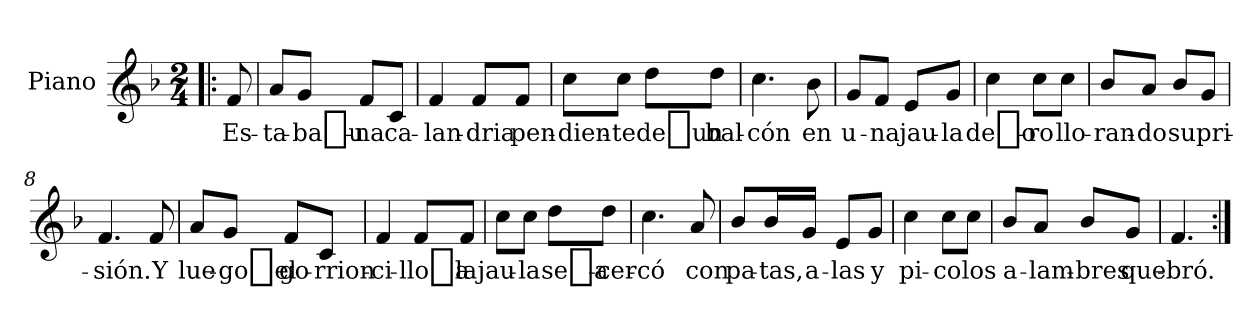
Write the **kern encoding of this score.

**kern	**text
*part1	*part1
*staff1	*staff1
*I"Piano	*
*I'Pno	*
*clefG2	*
*k[b-]	*
*F:	*
*M2/4	*
=!|:	=!|:
8f/	Es-
*MM112	*
=1	=1
8a/L	-ta-
8g/J	-ba_u-
8f/L	-na
8c/J	ca-
=2	=2
4f/	-lan-
8f/L	-dria
8f/J	pen-
=3	=3
8cc\L	-dien-
8cc\J	-te
8dd\L	de_un
8dd\J	bal-
=4	=4
4.cc\	-cón
8b-\	en
=5	=5
8g/L	u-
8f/J	-na
8e/L	jau-
8g/J	-la
=6	=6
4cc\	de_o-
8cc\L	-ro
8cc\J	llo-
!!LO:LB:g=z
=7	=7
8b-/L	-ran-
8a/J	-do
8b-/L	su
8g/J	pri-
!!LO:LB:g=z
=8	=8
4.f/	-sión.
8f/	Y
=9	=9
8a/L	lue-
8g/J	-go_el
8f/L	go-
8c/J	-rrion-
=10	=10
4f/	-ci-
8f/L	-llo_a
8f/J	la
=11	=11
8cc\L	jau-
8cc\J	-la
8dd\L	se_a-
8dd\J	-cer-
!!LO:LB:g=z
=12	=12
4.cc\	-có
8a/	con
=13	=13
8b-/L	pa-
16b-/L	-tas,
16g/JJ	a-
8e/L	-las
8g/J	y
=14	=14
4cc\	pi-
8cc\L	-co
8cc\J	los
=15	=15
8b-/L	a-
8a/J	-lam-
8b-/L	-bres
8g/J	que-
=16	=16
4.f/	-bró.
=:|!	=:|!
*-	*-
